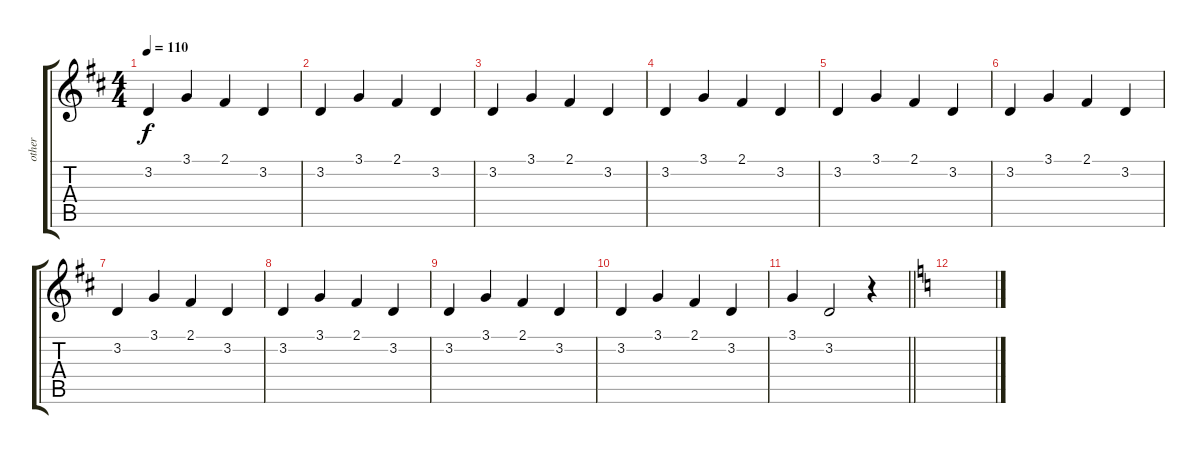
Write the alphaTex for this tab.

\track ("other" "other") {instrument lead1square}
\staff {score tabs}
\tuning (E4 B3 G3 D3 A2 E2) {hide}
\ts (4 4)
\tempo 110
\clef g2
\ks d
3.2.4{dy f} 3.1.4 2.1.4 3.2.4 |
3.2.4 3.1.4 2.1.4 3.2.4 |
3.2.4 3.1.4 2.1.4 3.2.4 |
3.2.4 3.1.4 2.1.4 3.2.4 |
3.2.4 3.1.4 2.1.4 3.2.4 |
3.2.4 3.1.4 2.1.4 3.2.4 |
3.2.4 3.1.4 2.1.4 3.2.4 |
3.2.4 3.1.4 2.1.4 3.2.4 |
3.2.4 3.1.4 2.1.4 3.2.4 |
3.2.4 3.1.4 2.1.4 3.2.4 |
\barLineRight lightlight
3.1.4 3.2.2 r.4 |
\ks c
